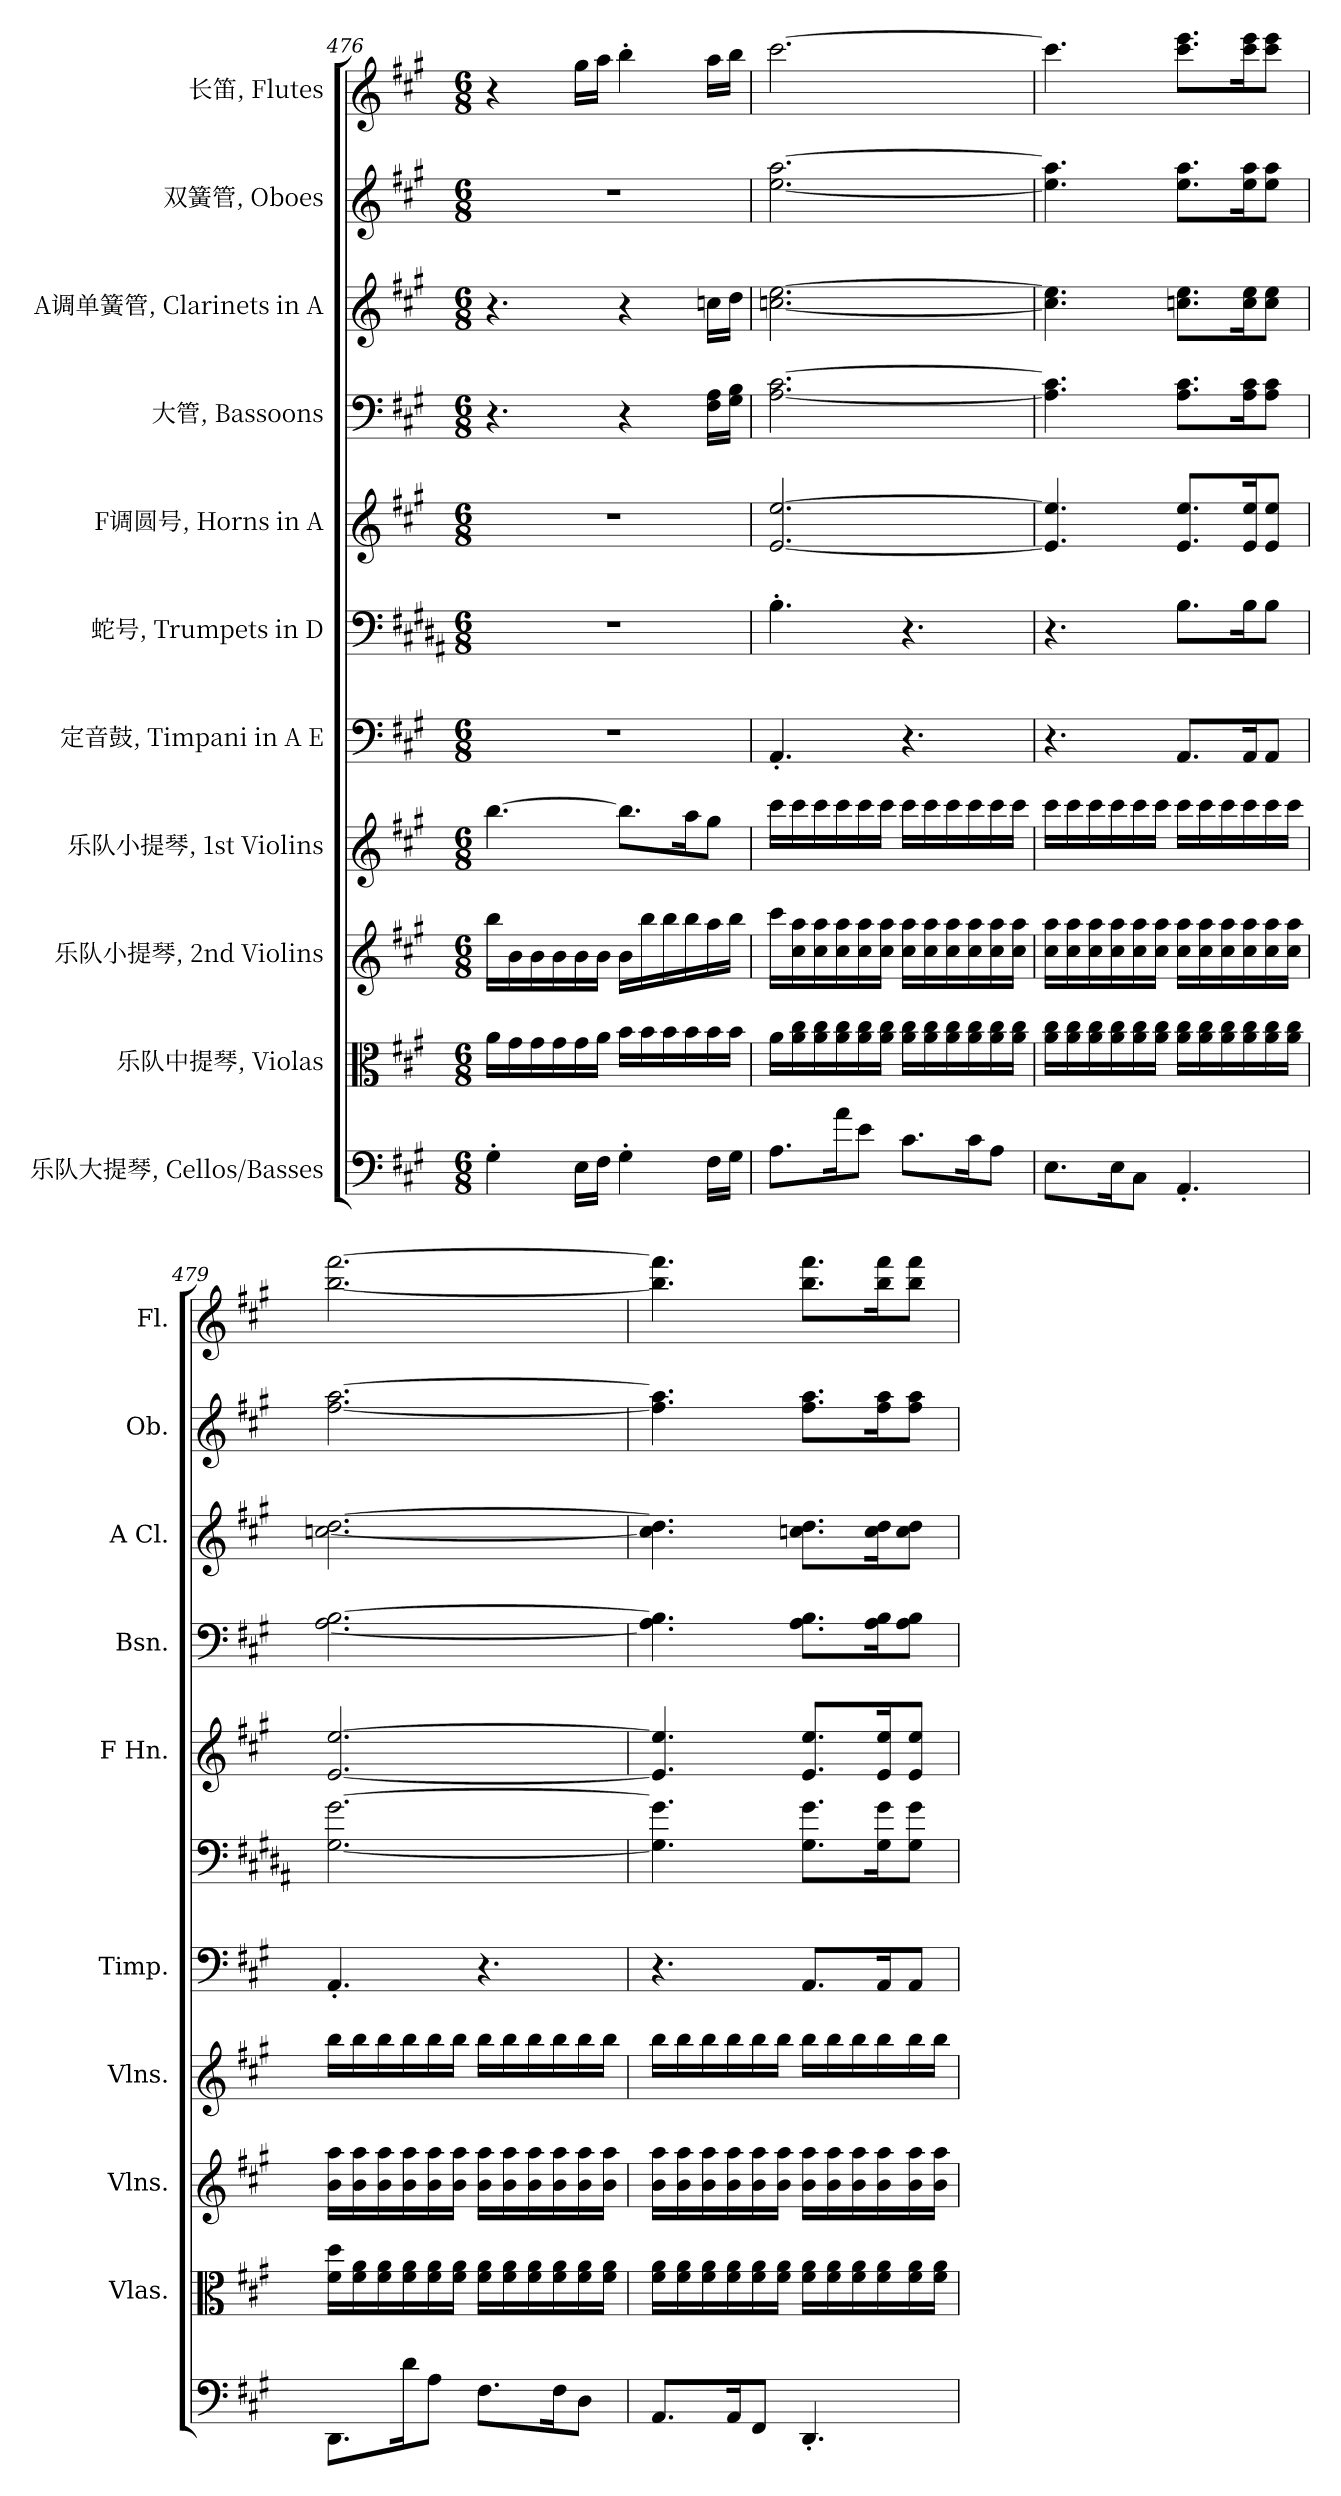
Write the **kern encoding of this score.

**kern	**kern	**kern	**kern	**kern	**kern	**kern	**kern	**kern	**kern	**kern
*part11	*part10	*part9	*part8	*part7	*part6	*part5	*part4	*part3	*part2	*part1
*staff11	*staff10	*staff9	*staff8	*staff7	*staff6	*staff5	*staff4	*staff3	*staff2	*staff1
*I"乐队大提琴, Cellos/Basses	*I"乐队中提琴, Violas	*I"乐队小提琴, 2nd Violins	*I"乐队小提琴, 1st Violins	*I"定音鼓, Timpani in A E	*I"蛇号, Trumpets in D	*I"F调圆号, Horns in A	*I"大管, Bassoons	*I"A调单簧管, Clarinets in A	*I"双簧管, Oboes	*I"长笛, Flutes
*	*I'Vlas.	*I'Vlns.	*I'Vlns.	*I'Timp.	*	*I'F Hn.	*I'Bsn.	*I'A Cl.	*I'Ob.	*I'Fl.
*clefF4	*clefC3	*clefG2	*clefG2	*clefF4	*clefF4	*clefG2	*clefF4	*clefG2	*clefG2	*clefG2
*	*	*	*	*	*ITrd1c2	*ITrd4c7	*	*ITrd2c3	*	*
*k[f#c#g#]	*k[f#c#g#]	*k[f#c#g#]	*k[f#c#g#]	*k[f#c#g#]	*k[f#c#g#]	*k[f#c#]	*k[f#c#g#]	*k[f#c#g#d#a#e#]	*k[f#c#g#]	*k[f#c#g#]
*M6/8	*M6/8	*M6/8	*M6/8	*M6/8	*M6/8	*M6/8	*M6/8	*M6/8	*M6/8	*M6/8
=476	=476	=476	=476	=476	=476	=476	=476	=476	=476	=476
4G#'\	16a\LL	16bb\LL	[4.bb\	2.r	2.r	2.r	4.r	4.r	2.r	4r
.	16g#\	16b\	.	.	.	.	.	.	.	.
.	16g#\	16b\	.	.	.	.	.	.	.	.
.	16g#\	16b\	.	.	.	.	.	.	.	.
16E\LL	16g#\	16b\	.	.	.	.	.	.	.	16gg#\LL
16F#\JJ	16a\JJ	16b\JJ	.	.	.	.	.	.	.	16aa\JJ
4G#'\	16b\LL	16b\LL	8.bb\L]	.	.	.	4r	4r	.	4bb'\
.	16b\	16bb\	.	.	.	.	.	.	.	.
.	16b\	16bb\	.	.	.	.	.	.	.	.
.	16b\	16bb\	16aa\K	.	.	.	.	.	.	.
16F#\LL	16b\	16aa\	8gg#\J	.	.	.	16F#\ 16A\LL	16an\LL	.	16aa\LL
16G#\JJ	16b\JJ	16bb\JJ	.	.	.	.	16G#\ 16B\JJ	16b\JJ	.	16bb\JJ
!!LO:PB:g=z
=477	=477	=477	=477	=477	=477	=477	=477	=477	=477	=477
8.A\L	16a\LL	16ccc#\LL	16ccc#\LL	4.AA'/	4.A'\	[2.A/ [2.a/	[2.A\ [2.c#\	[2.an\ [2.cc#\	[2.ee\ [2.aa\	[2.ccc#\
.	16a\ 16cc#\	16cc#\ 16aa\	16ccc#\	.	.	.	.	.	.	.
.	16a\ 16cc#\	16cc#\ 16aa\	16ccc#\	.	.	.	.	.	.	.
16a\K	16a\ 16cc#\	16cc#\ 16aa\	16ccc#\	.	.	.	.	.	.	.
8e\J	16a\ 16cc#\	16cc#\ 16aa\	16ccc#\	.	.	.	.	.	.	.
.	16a\ 16cc#\JJ	16cc#\ 16aa\JJ	16ccc#\JJ	.	.	.	.	.	.	.
8.c#\L	16a\ 16cc#\LL	16cc#\ 16aa\LL	16ccc#\LL	4.r	4.r	.	.	.	.	.
.	16a\ 16cc#\	16cc#\ 16aa\	16ccc#\	.	.	.	.	.	.	.
.	16a\ 16cc#\	16cc#\ 16aa\	16ccc#\	.	.	.	.	.	.	.
16c#\K	16a\ 16cc#\	16cc#\ 16aa\	16ccc#\	.	.	.	.	.	.	.
8A\J	16a\ 16cc#\	16cc#\ 16aa\	16ccc#\	.	.	.	.	.	.	.
.	16a\ 16cc#\JJ	16cc#\ 16aa\JJ	16ccc#\JJ	.	.	.	.	.	.	.
=478	=478	=478	=478	=478	=478	=478	=478	=478	=478	=478
8.E\L	16a\ 16cc#\LL	16cc#\ 16aa\LL	16ccc#\LL	4.r	4.r	4.A/] 4.a/]	4.A\] 4.c#\]	4.a\] 4.cc#\]	4.ee\] 4.aa\]	4.ccc#\]
.	16a\ 16cc#\	16cc#\ 16aa\	16ccc#\	.	.	.	.	.	.	.
.	16a\ 16cc#\	16cc#\ 16aa\	16ccc#\	.	.	.	.	.	.	.
16E\K	16a\ 16cc#\	16cc#\ 16aa\	16ccc#\	.	.	.	.	.	.	.
8C#\J	16a\ 16cc#\	16cc#\ 16aa\	16ccc#\	.	.	.	.	.	.	.
.	16a\ 16cc#\JJ	16cc#\ 16aa\JJ	16ccc#\JJ	.	.	.	.	.	.	.
4.AA'/	16a\ 16cc#\LL	16cc#\ 16aa\LL	16ccc#\LL	8.AA/L	8.A\L	8.A/ 8.a/L	8.A\ 8.c#\L	8.an\ 8.cc#\L	8.ee\ 8.aa\L	8.ccc#\ 8.eee\L
.	16a\ 16cc#\	16cc#\ 16aa\	16ccc#\	.	.	.	.	.	.	.
.	16a\ 16cc#\	16cc#\ 16aa\	16ccc#\	.	.	.	.	.	.	.
.	16a\ 16cc#\	16cc#\ 16aa\	16ccc#\	16AA/K	16A\K	16A/ 16a/K	16A\ 16c#\K	16a\ 16cc#\K	16ee\ 16aa\K	16ccc#\ 16eee\K
.	16a\ 16cc#\	16cc#\ 16aa\	16ccc#\	8AA/J	8A\J	8A/ 8a/J	8A\ 8c#\J	8a\ 8cc#\J	8ee\ 8aa\J	8ccc#\ 8eee\J
.	16a\ 16cc#\JJ	16cc#\ 16aa\JJ	16ccc#\JJ	.	.	.	.	.	.	.
!!LO:PB:g=z
=479	=479	=479	=479	=479	=479	=479	=479	=479	=479	=479
8.DD\L	16f#\ 16dd\LL	16b\ 16aa\LL	16bb\LL	4.AA'/	[2.F#\ [2.f#\	[2.A/ [2.a/	[2.A\ [2.B\	[2.an\ [2.b\	[2.ff#\ [2.aa\	[2.bb\ [2.fff#\
.	16f#\ 16a\	16b\ 16aa\	16bb\	.	.	.	.	.	.	.
.	16f#\ 16a\	16b\ 16aa\	16bb\	.	.	.	.	.	.	.
16d\K	16f#\ 16a\	16b\ 16aa\	16bb\	.	.	.	.	.	.	.
8A\J	16f#\ 16a\	16b\ 16aa\	16bb\	.	.	.	.	.	.	.
.	16f#\ 16a\JJ	16b\ 16aa\JJ	16bb\JJ	.	.	.	.	.	.	.
8.F#\L	16f#\ 16a\LL	16b\ 16aa\LL	16bb\LL	4.r	.	.	.	.	.	.
.	16f#\ 16a\	16b\ 16aa\	16bb\	.	.	.	.	.	.	.
.	16f#\ 16a\	16b\ 16aa\	16bb\	.	.	.	.	.	.	.
16F#\K	16f#\ 16a\	16b\ 16aa\	16bb\	.	.	.	.	.	.	.
8D\J	16f#\ 16a\	16b\ 16aa\	16bb\	.	.	.	.	.	.	.
.	16f#\ 16a\JJ	16b\ 16aa\JJ	16bb\JJ	.	.	.	.	.	.	.
=480	=480	=480	=480	=480	=480	=480	=480	=480	=480	=480
8.AA/L	16f#\ 16a\LL	16b\ 16aa\LL	16bb\LL	4.r	4.F#\] 4.f#\]	4.A/] 4.a/]	4.A\] 4.B\]	4.a\] 4.b\]	4.ff#\] 4.aa\]	4.bb\] 4.fff#\]
.	16f#\ 16a\	16b\ 16aa\	16bb\	.	.	.	.	.	.	.
.	16f#\ 16a\	16b\ 16aa\	16bb\	.	.	.	.	.	.	.
16AA/K	16f#\ 16a\	16b\ 16aa\	16bb\	.	.	.	.	.	.	.
8FF#/J	16f#\ 16a\	16b\ 16aa\	16bb\	.	.	.	.	.	.	.
.	16f#\ 16a\JJ	16b\ 16aa\JJ	16bb\JJ	.	.	.	.	.	.	.
4.DD'/	16f#\ 16a\LL	16b\ 16aa\LL	16bb\LL	8.AA/L	8.F#\ 8.f#\L	8.A/ 8.a/L	8.A\ 8.B\L	8.an\ 8.b\L	8.ff#\ 8.aa\L	8.bb\ 8.fff#\L
.	16f#\ 16a\	16b\ 16aa\	16bb\	.	.	.	.	.	.	.
.	16f#\ 16a\	16b\ 16aa\	16bb\	.	.	.	.	.	.	.
.	16f#\ 16a\	16b\ 16aa\	16bb\	16AA/K	16F#\ 16f#\K	16A/ 16a/K	16A\ 16B\K	16a\ 16b\K	16ff#\ 16aa\K	16bb\ 16fff#\K
.	16f#\ 16a\	16b\ 16aa\	16bb\	8AA/J	8F#\ 8f#\J	8A/ 8a/J	8A\ 8B\J	8a\ 8b\J	8ff#\ 8aa\J	8bb\ 8fff#\J
.	16f#\ 16a\JJ	16b\ 16aa\JJ	16bb\JJ	.	.	.	.	.	.	.
=	=	=	=	=	=	=	=	=	=	=
*-	*-	*-	*-	*-	*-	*-	*-	*-	*-	*-
